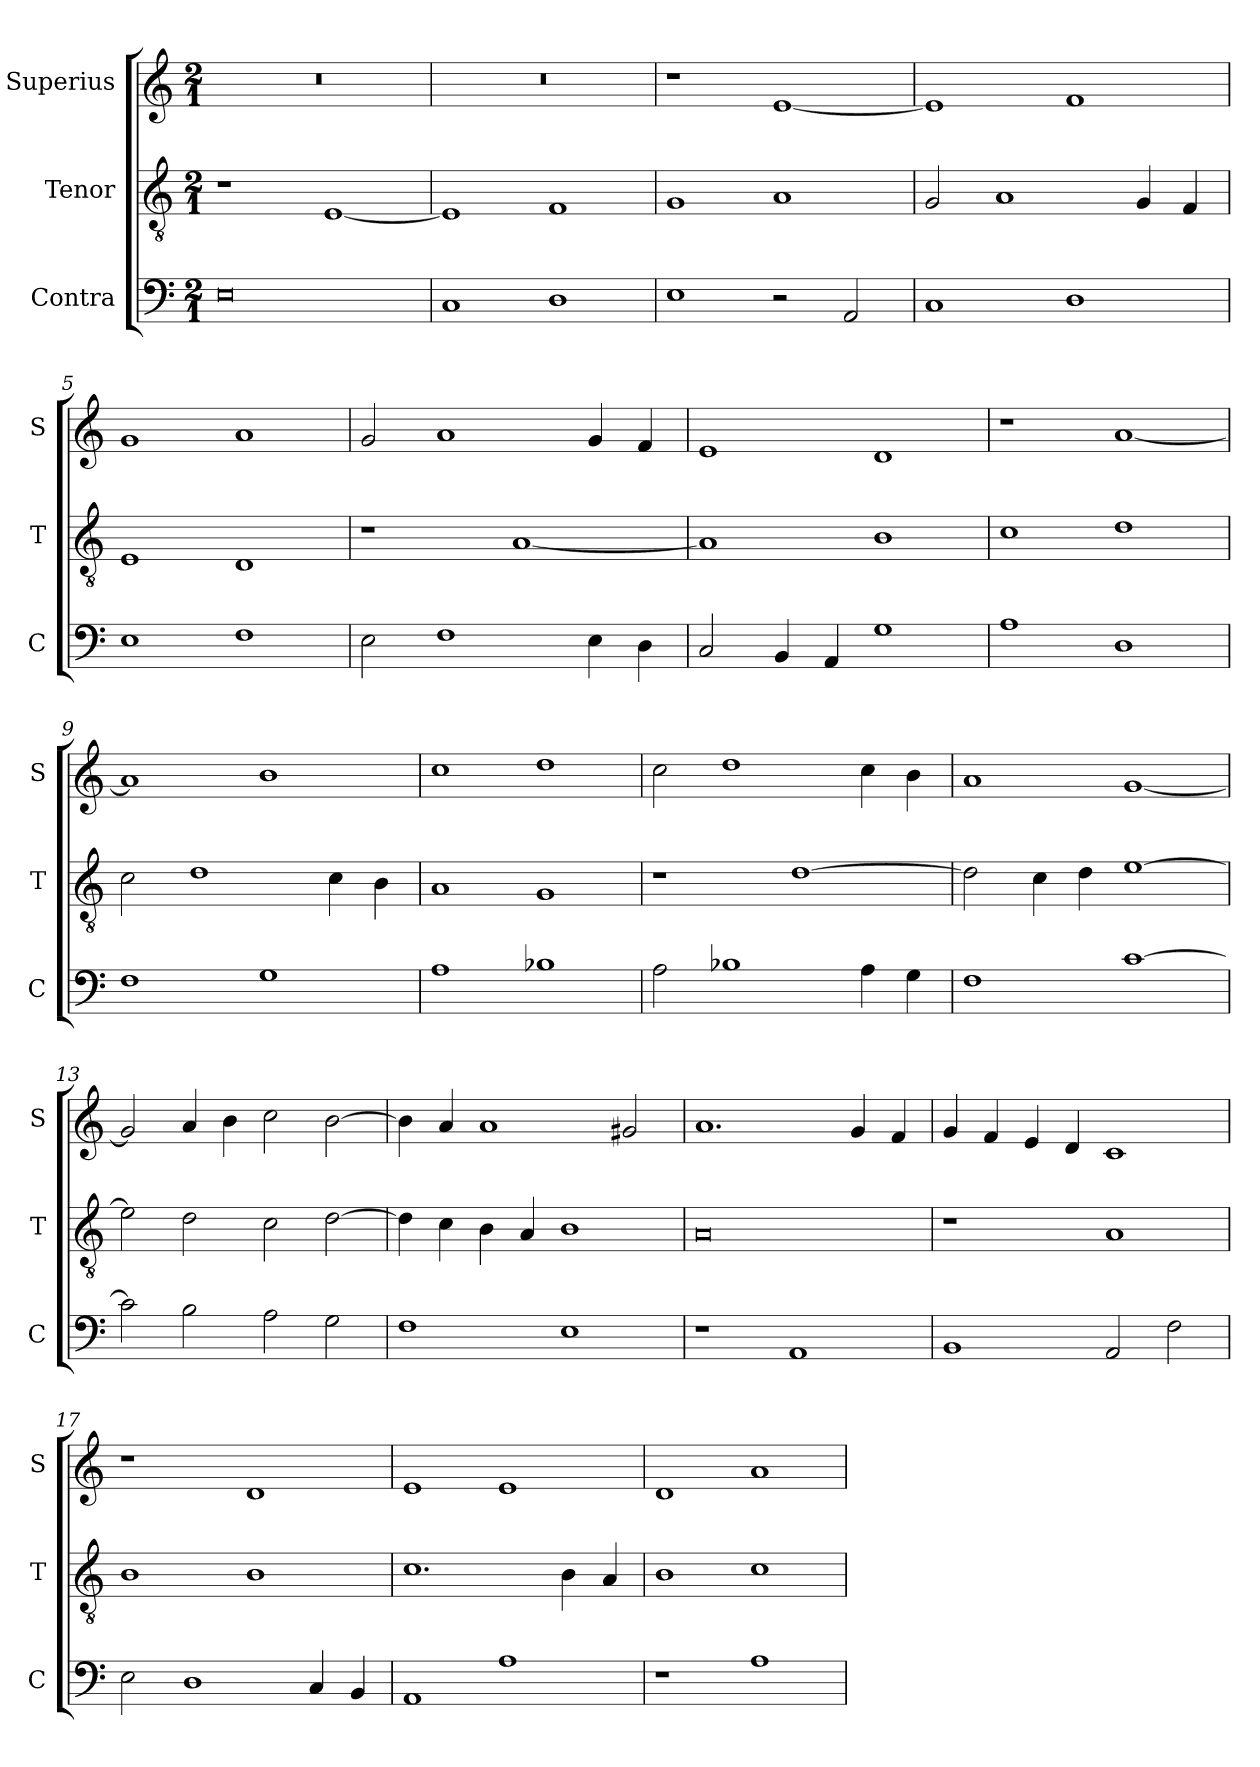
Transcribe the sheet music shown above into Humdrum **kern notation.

**kern	**kern	**kern
*part3	*part2	*part1
*staff3	*staff2	*staff1
*I"Contra	*I"Tenor	*I"Superius
*I'C	*I'T	*I'S
*clefF4	*clefGv2	*clefG2
*k[]	*k[]	*k[]
*M2/1	*M2/1	*M2/1
=1	=1	=1
0E	1r	0r
.	[1E	.
=2	=2	=2
1C	1E]	0r
1D	1F	.
=3	=3	=3
1E	1G	1r
2r	1A	[1e
2AA/	.	.
=4	=4	=4
1C	2G/	1e]
.	1A	.
1D	.	1f
.	4G/	.
.	4F/	.
=5	=5	=5
1E	1E	1g
1F	1D	1a
=6	=6	=6
2E\	1r	2g/
1F	.	1a
.	[1A	.
4E\	.	4g/
4D\	.	4f/
=7	=7	=7
2C/	1A]	1e
4BB/	.	.
4AA/	.	.
1G	1B	1d
=8	=8	=8
1A	1c	1r
1D	1d	[1a
=9	=9	=9
1F	2c\	1a]
.	1d	.
1G	.	1b
.	4c\	.
.	4B\	.
=10	=10	=10
1A	1A	1cc
1B-X	1G	1dd
=11	=11	=11
2A\	1r	2cc\
1B-X	.	1dd
.	[1d	.
4A\	.	4cc\
4G\	.	4b\
=12	=12	=12
1F	2d\]	1a
.	4c\	.
.	4d\	.
[1c	[1e	[1g
=13	=13	=13
2c\]	2e\]	2g/]
2B\	2d\	4a/
.	.	4b\
2A\	2c\	2cc\
2G\	[2d\	[2b\
=14	=14	=14
1F	4d\]	4b\]
.	4c\	4a/
.	4B\	1a
.	4A/	.
1E	1B	.
.	.	2g#X/
=15	=15	=15
1r	0A	1.a
1AA	.	.
.	.	4g/
.	.	4f/
=16	=16	=16
1BB	1r	4g/
.	.	4f/
.	.	4e/
.	.	4d/
2AA/	1A	1c
2F\	.	.
=17	=17	=17
2E\	1B	1r
1D	.	.
.	1B	1d
4C/	.	.
4BB/	.	.
=18	=18	=18
1AA	1.c	1e
1A	.	1e
.	4B\	.
.	4A/	.
=19	=19	=19
1r	1B	1d
1A	1c	1a
=	=	=
*-	*-	*-
